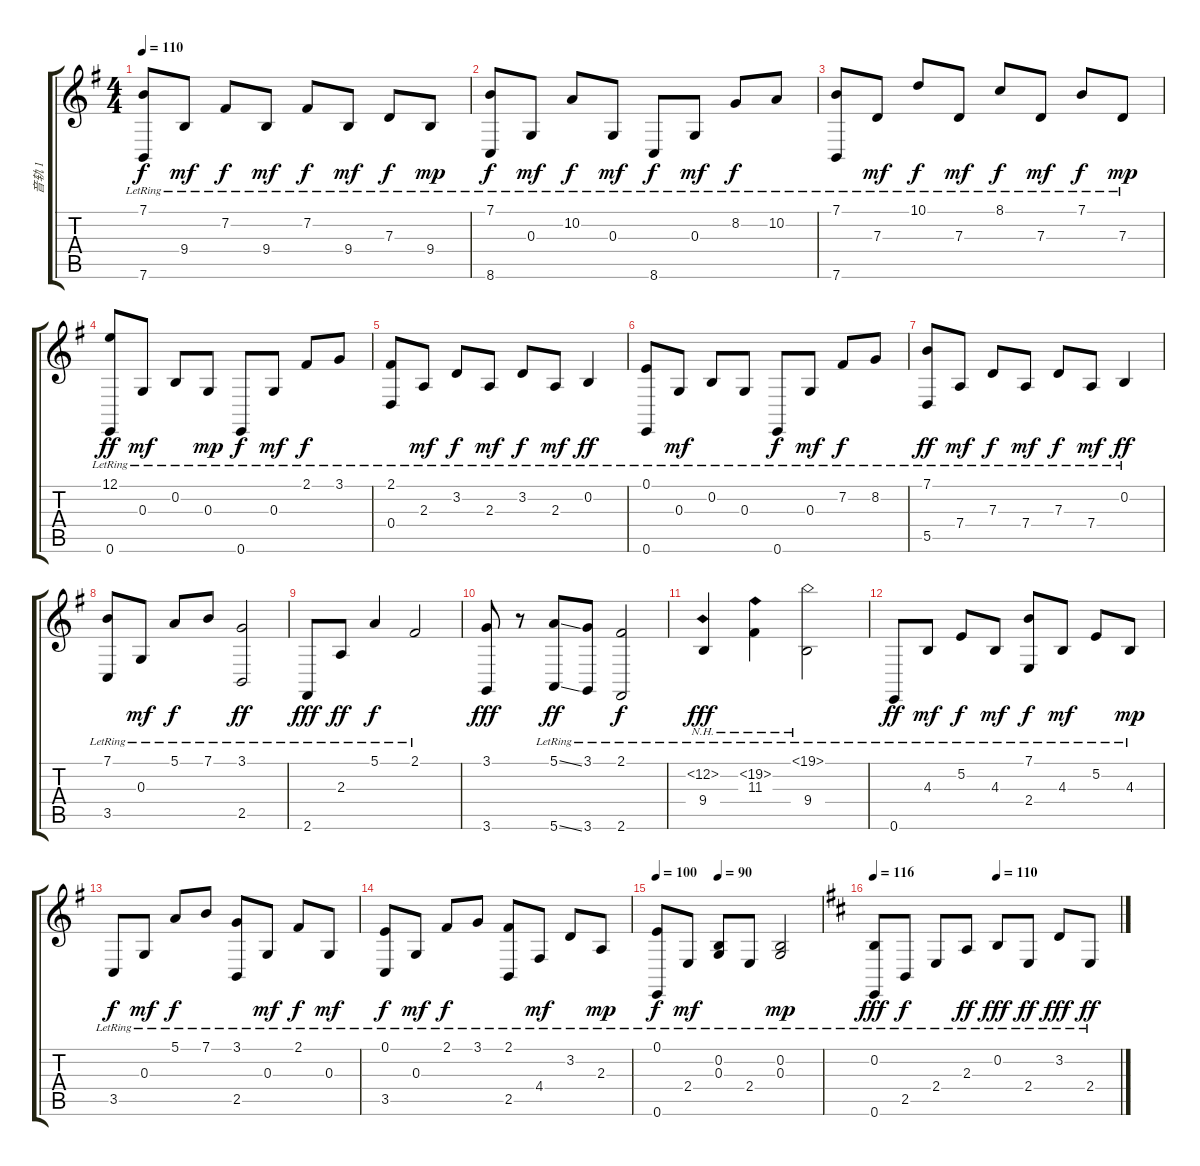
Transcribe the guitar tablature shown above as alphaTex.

\track ("音轨 1" "音轨 1") {instrument brightacousticpiano}
\staff {score tabs}
\tuning (E4 B3 G3 D3 A2 E2) {hide}
\ts (4 4)
\tempo 110
\clef g2
\ks g
(7.1{lr} 7.6{lr}).8{dy f} 9.4{lr}.8{dy mf} 7.2{lr}.8{dy f} 9.4{lr}.8{dy mf} 7.2{lr}.8{dy f} 9.4{lr}.8{dy mf} 7.3{lr}.8{dy f} 9.4{lr}.8{dy mp} |
(7.1{lr} 8.6{lr}).8{dy f} 0.3{lr}.8{dy mf} 10.2{lr}.8{dy f} 0.3{lr}.8{dy mf} 8.6{lr}.8{dy f} 0.3{lr}.8{dy mf} 8.2{lr}.8{dy f} 10.2{lr}.8 |
(7.1{lr} 7.6{lr}).8 7.3{lr}.8{dy mf} 10.1{lr}.8{dy f} 7.3{lr}.8{dy mf} 8.1{lr}.8{dy f} 7.3{lr}.8{dy mf} 7.1{lr}.8{dy f} 7.3{lr}.8{dy mp} |
(12.1{lr} 0.6{lr}).8{dy ff} 0.3{lr}.8{dy mf} 0.2{lr}.8 0.3{lr}.8{dy mp} 0.6{lr}.8{dy f} 0.3{lr}.8{dy mf} 2.1{lr}.8{dy f} 3.1{lr}.8 |
(2.1{lr} 0.4{lr}).8 2.3{lr}.8{dy mf} 3.2{lr}.8{dy f} 2.3{lr}.8{dy mf} 3.2{lr}.8{dy f} 2.3{lr}.8{dy mf} 0.2{lr}.4{dy ff} |
(0.1{lr} 0.6{lr}).8 0.3{lr}.8{dy mf} 0.2{lr}.8 0.3{lr}.8 0.6{lr}.8{dy f} 0.3{lr}.8{dy mf} 7.2{lr}.8{dy f} 8.2{lr}.8 |
(7.1{lr} 5.5{lr}).8{dy ff} 7.4{lr}.8{dy mf} 7.3{lr}.8{dy f} 7.4{lr}.8{dy mf} 7.3{lr}.8{dy f} 7.4{lr}.8{dy mf} 0.2{lr}.4{dy ff} |
(7.1{lr} 3.5{lr}).8 0.3{lr}.8{dy mf} 5.1{lr}.8{dy f} 7.1{lr}.8 (3.1{lr} 2.5{lr}).2{dy ff} |
2.6{lr}.8{dy fff} 2.3{lr}.8{dy ff} 5.1{lr}.4{dy f} 2.1{lr}.2 |
(3.1 3.6).8{dy fff} r.8 (5.1{ss lr} 5.6{ss lr}).8{dy ff} (3.1{lr} 3.6{lr}).8 (2.1{lr} 2.6{lr}).2{dy f} |
(12.2{nh lr} 9.4).4{dy fff} (19.2{nh lr} 11.3).4 (19.1{nh lr} 9.4).2 |
0.6{lr}.8{dy ff} 4.3{lr}.8{dy mf} 5.2{lr}.8{dy f} 4.3{lr}.8{dy mf} (7.1{lr} 2.4{lr}).8{dy f} 4.3{lr}.8{dy mf} 5.2{lr}.8 4.3{lr}.8{dy mp} |
3.5{lr}.8{dy f} 0.3{lr}.8{dy mf} 5.1{lr}.8{dy f} 7.1{lr}.8 (3.1{lr} 2.5{lr}).8 0.3{lr}.8{dy mf} 2.1{lr}.8{dy f} 0.3{lr}.8{dy mf} |
(0.1{lr} 3.5{lr}).8{dy f} 0.3{lr}.8{dy mf} 2.1{lr}.8{dy f} 3.1{lr}.8 (2.1{lr} 2.5{lr}).8 4.4{lr}.8{dy mf} 3.2{lr}.8 2.3{lr}.8{dy mp} |
\tempo 100
\tempo (90 0.375)
(0.1{lr} 0.6{lr}).8{dy f} 2.4{lr}.8{dy mf} (0.2{lr} 0.3{lr}).8 2.4{lr}.8 (0.2{lr} 0.3{lr}).2{dy mp} |
\tempo 116
\tempo (110 0.5)
\ks d
(0.2{lr} 0.6{lr}).8{dy fff} 2.5{lr}.8{dy f} 2.4{lr}.8 2.3{lr}.8{dy ff} 0.2{lr}.8{dy fff} 2.4{lr}.8{dy ff} 3.2{lr}.8{dy fff} 2.4{lr}.8{dy ff}
